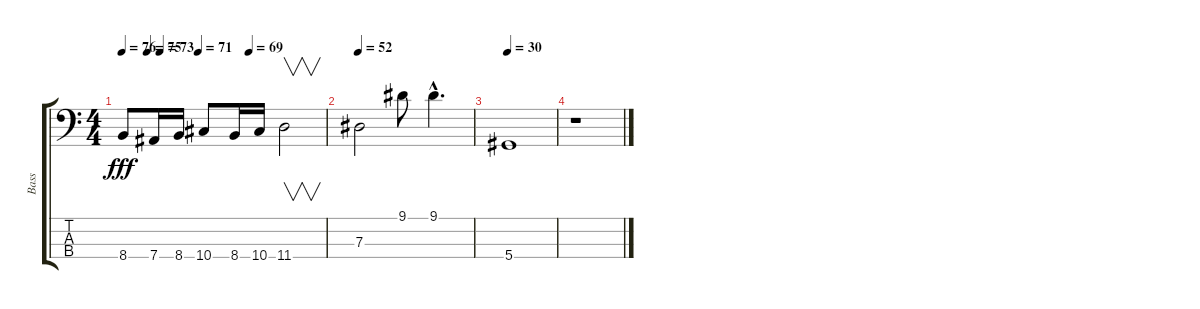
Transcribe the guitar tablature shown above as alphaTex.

\track ("Bass" "Bass") {instrument electricbassfinger}
\staff {score tabs}
\tuning (Gb2 Db2 Ab1 Eb1) {hide}
\ts (4 4)
\tempo 76
\tempo (75 0.125)
\tempo (73 0.1875)
\tempo (71 0.375)
\tempo (69 0.625)
\clef f4
\ks c
8.4.8{dy fff} 7.4.16 8.4.16 10.4.8 8.4.16 10.4.16 11.4.2{v} |
\tempo 52
7.3.2 9.1.8 9.1{hac}.4{d} |
\tempo 30
5.4.1 |
r.1
